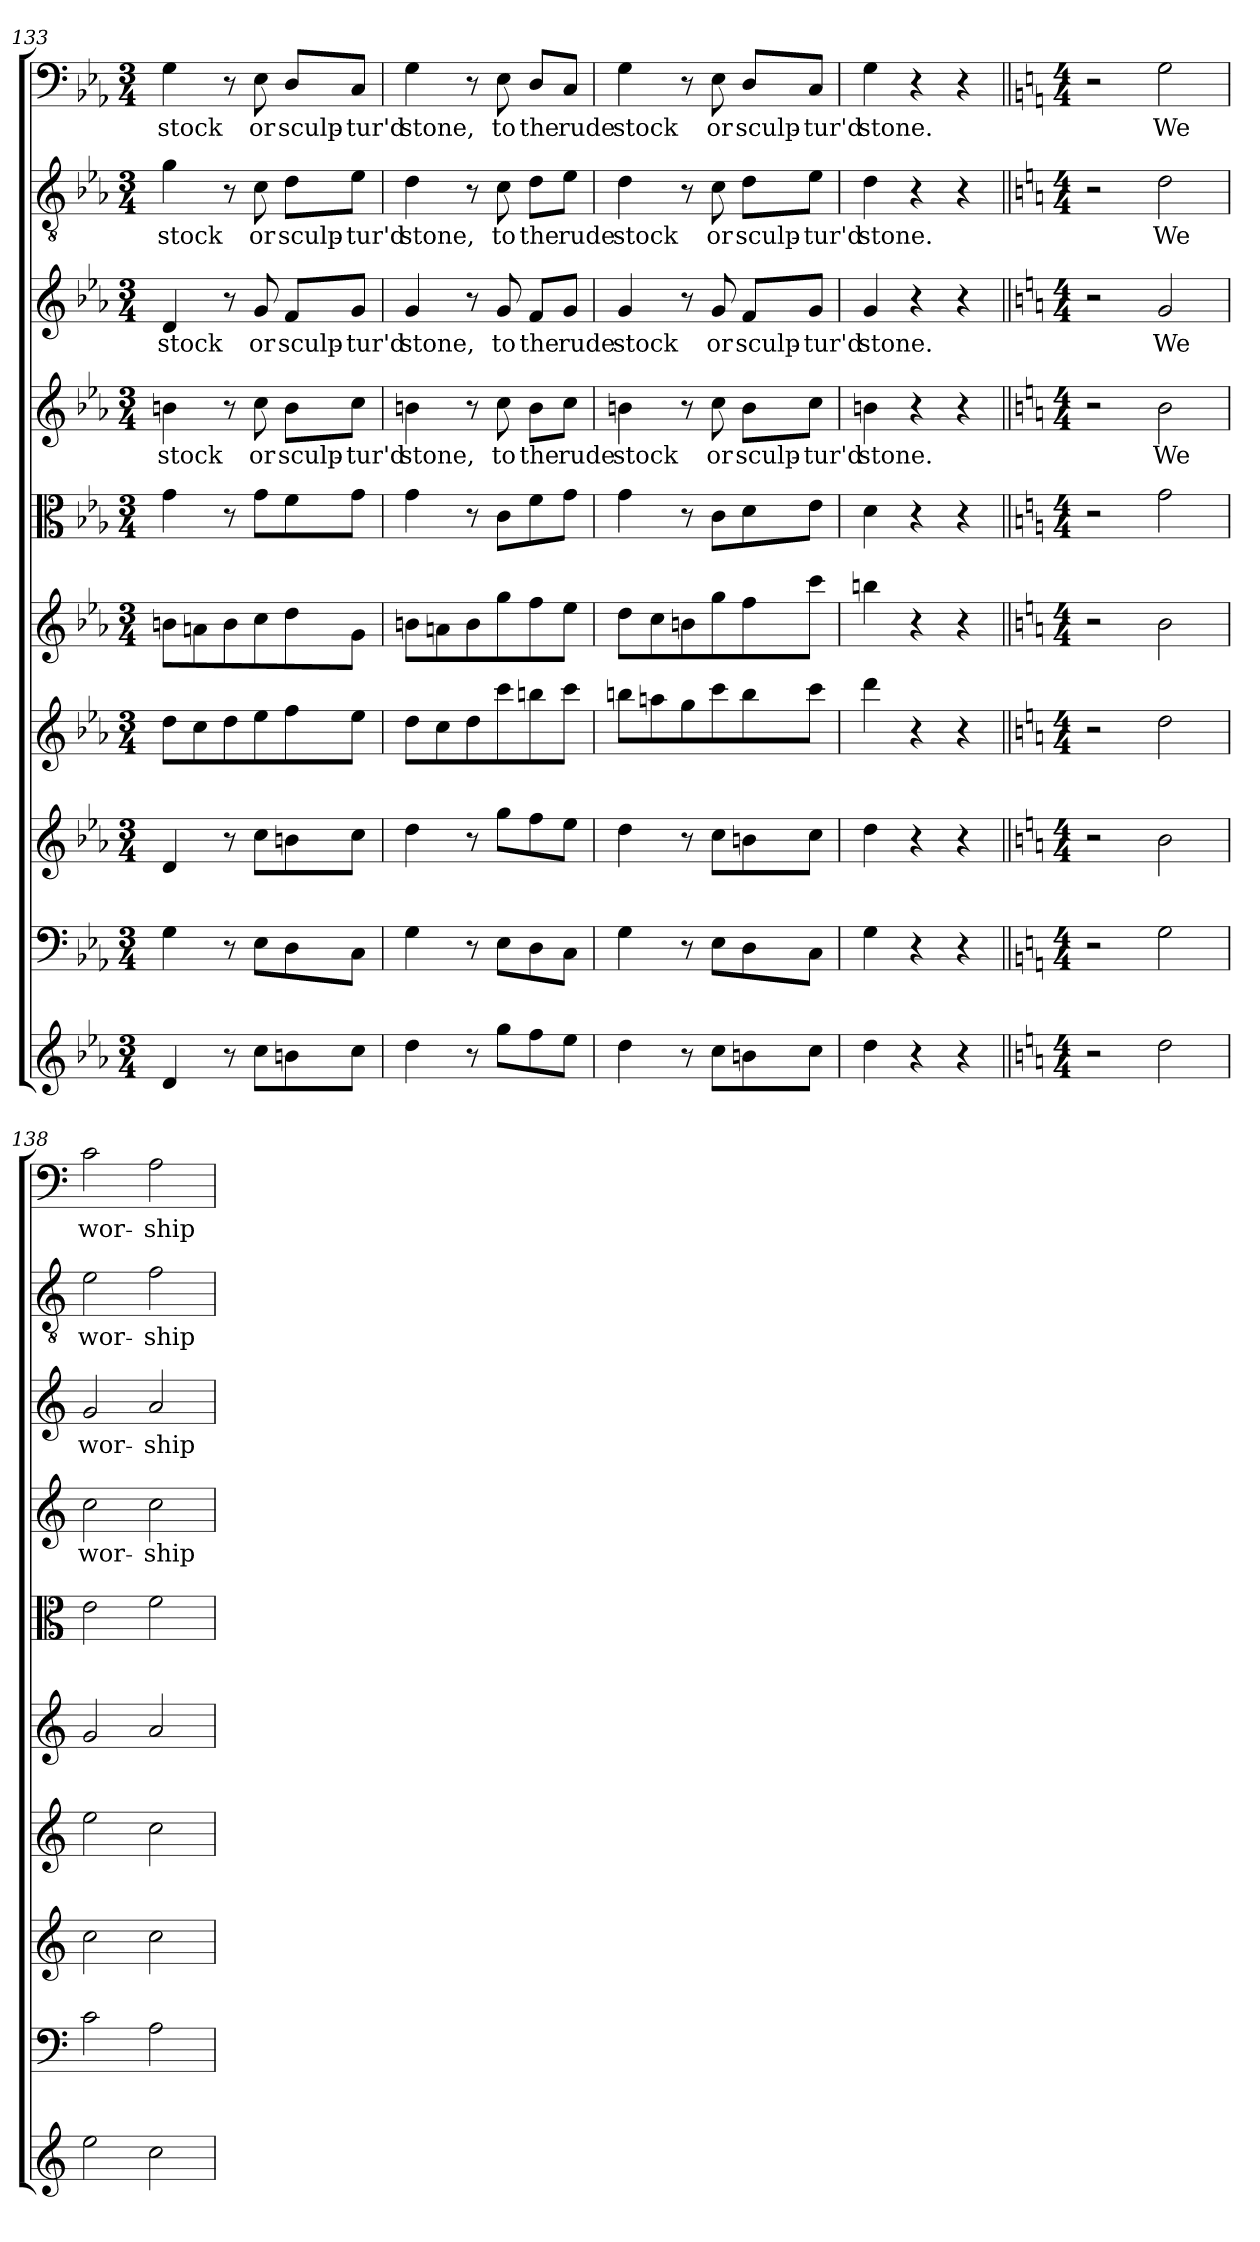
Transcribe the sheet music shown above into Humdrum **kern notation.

**kern	**kern	**kern	**kern	**kern	**kern	**kern	**text	**kern	**text	**kern	**text	**kern	**text
*part10	*part9	*part8	*part7	*part6	*part5	*part4	*part4	*part3	*part3	*part2	*part2	*part1	*part1
*staff10	*staff9	*staff8	*staff7	*staff6	*staff5	*staff4	*staff4	*staff3	*staff3	*staff2	*staff2	*staff1	*staff1
*clefG2	*clefF4	*clefG2	*clefG2	*clefG2	*clefC3	*clefG2	*	*clefG2	*	*clefGv2	*	*clefF4	*
*k[b-e-a-]	*k[b-e-a-]	*k[b-e-a-]	*k[b-e-a-]	*k[b-e-a-]	*k[b-e-a-]	*k[b-e-a-]	*	*k[b-e-a-]	*	*k[b-e-a-]	*	*k[b-e-a-]	*
*c:	*c:	*c:	*c:	*c:	*c:	*c:	*	*c:	*	*c:	*	*c:	*
*M3/4	*M3/4	*M3/4	*M3/4	*M3/4	*M3/4	*M3/4	*	*M3/4	*	*M3/4	*	*M3/4	*
=133	=133	=133	=133	=133	=133	=133	=133	=133	=133	=133	=133	=133	=133
4d/	4G\	4d/	8dd\L	8bn\L	4g\	4bn\	stock	4d/	stock	4g\	stock	4G\	stock
.	.	.	8cc\	8an\	.	.	.	.	.	.	.	.	.
8r	8r	8r	8dd\	8b\	8r	8r	.	8r	.	8r	.	8r	.
8cc\L	8E-\L	8cc\L	8ee-\	8cc\	8g\L	8cc\	or	8g/	or	8c\	or	8E-\	or
8bn\	8D\	8bn\	8ff\	8dd\	8f\	8b\L	sculp-	8f/L	sculp-	8d\L	sculp-	8D/L	sculp-
8cc\J	8C\J	8cc\J	8ee-\J	8g\J	8g\J	8cc\J	-tur'd	8g/J	-tur'd	8e-\J	-tur'd	8C/J	-tur'd
=134	=134	=134	=134	=134	=134	=134	=134	=134	=134	=134	=134	=134	=134
4dd\	4G\	4dd\	8dd\L	8bn\L	4g\	4bn\	stone,	4g/	stone,	4d\	stone,	4G\	stone,
.	.	.	8cc\	8an\	.	.	.	.	.	.	.	.	.
8r	8r	8r	8dd\	8b\	8r	8r	.	8r	.	8r	.	8r	.
8gg\L	8E-\L	8gg\L	8ccc\	8gg\	8c\L	8cc\	to	8g/	to	8c\	to	8E-\	to
8ff\	8D\	8ff\	8bbn\	8ff\	8f\	8b\L	the	8f/L	the	8d\L	the	8D/L	the
8ee-\J	8C\J	8ee-\J	8ccc\J	8ee-\J	8g\J	8cc\J	rude	8g/J	rude	8e-\J	rude	8C/J	rude
=135	=135	=135	=135	=135	=135	=135	=135	=135	=135	=135	=135	=135	=135
4dd\	4G\	4dd\	8bbn\L	8dd\L	4g\	4bn\	stock	4g/	stock	4d\	stock	4G\	stock
.	.	.	8aan\	8cc\	.	.	.	.	.	.	.	.	.
8r	8r	8r	8gg\	8bn\	8r	8r	.	8r	.	8r	.	8r	.
8cc\L	8E-\L	8cc\L	8ccc\	8gg\	8c\L	8cc\	or	8g/	or	8c\	or	8E-\	or
8bn\	8D\	8bn\	8bb\	8ff\	8d\	8b\L	sculp-	8f/L	sculp-	8d\L	sculp-	8D/L	sculp-
8cc\J	8C\J	8cc\J	8ccc\J	8ccc\J	8e-\J	8cc\J	-tur'd	8g/J	-tur'd	8e-\J	-tur'd	8C/J	-tur'd
=136	=136	=136	=136	=136	=136	=136	=136	=136	=136	=136	=136	=136	=136
4dd\	4G\	4dd\	4ddd\	4bbn\	4d\	4bn\	stone.	4g/	stone.	4d\	stone.	4G\	stone.
4r	4r	4r	4r	4r	4r	4r	.	4r	.	4r	.	4r	.
4r	4r	4r	4r	4r	4r	4r	.	4r	.	4r	.	4r	.
=137||	=137||	=137||	=137||	=137||	=137||	=137||	=137||	=137||	=137||	=137||	=137||	=137||	=137||
*k[]	*k[]	*k[]	*k[]	*k[]	*k[]	*k[]	*	*k[]	*	*k[]	*	*k[]	*
*C:	*C:	*C:	*C:	*C:	*C:	*C:	*	*C:	*	*C:	*	*C:	*
*M4/4	*M4/4	*M4/4	*M4/4	*M4/4	*M4/4	*M4/4	*	*M4/4	*	*M4/4	*	*M4/4	*
2r	2r	2r	2r	2r	2r	2r	.	2r	.	2r	.	2r	.
2dd\	2G\	2b\	2dd\	2b\	2g\	2b\	We	2g/	We	2d\	We	2G\	We
=138	=138	=138	=138	=138	=138	=138	=138	=138	=138	=138	=138	=138	=138
2ee\	2c\	2cc\	2ee\	2g/	2e\	2cc\	wor-	2g/	wor-	2e\	wor-	2c\	wor-
2cc\	2A\	2cc\	2cc\	2a/	2f\	2cc\	-ship	2a/	-ship	2f\	-ship	2A\	-ship
=	=	=	=	=	=	=	=	=	=	=	=	=	=
*-	*-	*-	*-	*-	*-	*-	*-	*-	*-	*-	*-	*-	*-
